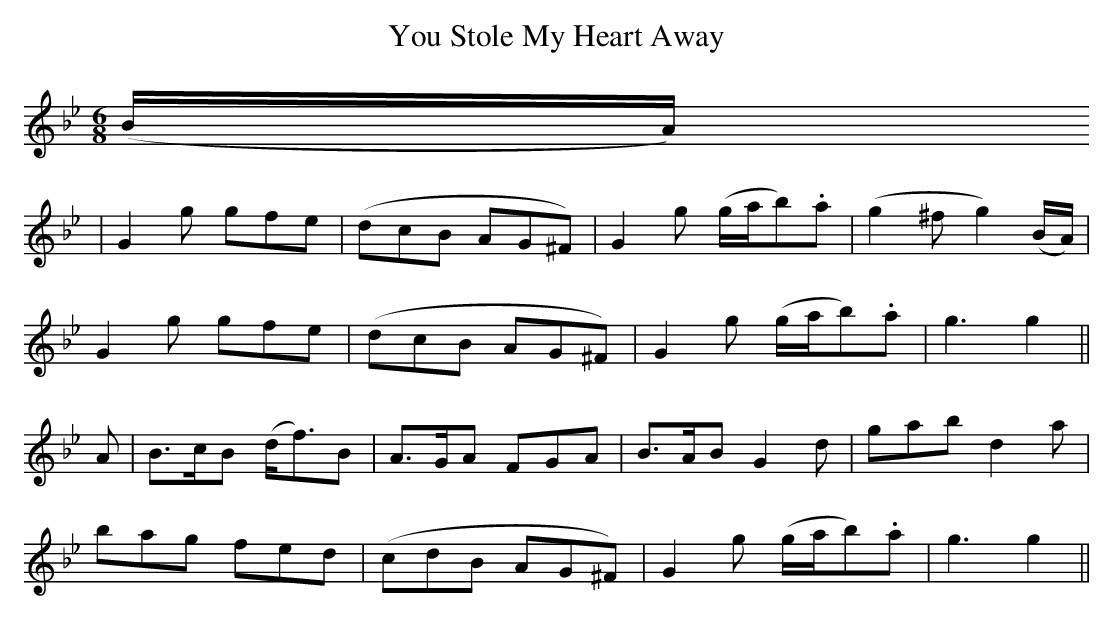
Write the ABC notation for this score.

X:1
T: You Stole My Heart Away
M: 6/8
L: 1/8
K: Gm
(B/2A/2)
| G2 g gfe | (dcB AG^F) | G2 g (g/2a/2b).a | (g2 ^f g2) (B/2A/2) |
G2 g gfe |  (dcB AG^F) | G2 g (g/2a/2b).a | g3 g2 ||
A
| B>cB (d<f)B | A>GA FGA | B>AB G2 d | gab d2 a |
bag fed | (cdB AG^F) | G2 g (g/2a/2b).a | g3 g2 ||
